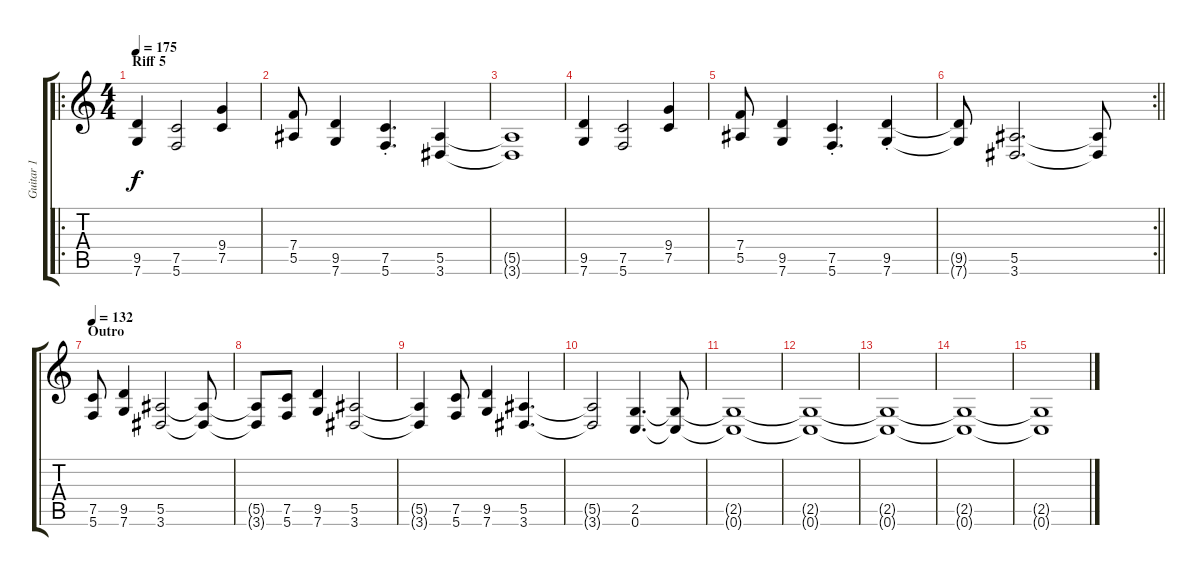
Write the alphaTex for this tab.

\track ("Guitar 1" "Guitar 1") {instrument distortionguitar}
\staff {score tabs}
\tuning (C4 G3 Eb3 Bb2 F2 C2) {hide}
\ro
\ts (4 4)
\section ("" "Riff 5")
\tempo 175
\clef g2
\ks c
(9.5 7.6).4{dy f} (7.5 5.6).2 (9.4 7.5).4 |
(7.4 5.5).8 (9.5 7.6).4 (7.5{st} 5.6{st}).4{d} (5.5 3.6).4 |
(5.5{t} 3.6{t}).1 |
(9.5 7.6).4 (7.5 5.6).2 (9.4 7.5).4 |
(7.4 5.5).8 (9.5 7.6).4 (7.5{st} 5.6{st}).4{d} (9.5{st} 7.6{st}).4 |
\rc 2
\barLineRight lightlight
(9.5{t} 7.6{t}).8 (5.5 3.6).2{d} (5.5{t} 3.6{t}).8 |
\section ("" "Outro")
\tempo 132
(7.5 5.6).8 (9.5 7.6).4 (5.5 3.6).2 (5.5{t} 3.6{t}).8 |
(5.5{t} 3.6{t}).8 (7.5 5.6).8 (9.5 7.6).4 (5.5 3.6).2 |
(5.5{t} 3.6{t}).4 (7.5 5.6).8 (9.5 7.6).4 (5.5 3.6).4{d} |
(5.5{t} 3.6{t}).2 (2.5 0.6).4{d volume 0} (2.5{t} 0.6{t}).8 |
(2.5{t} 0.6{t}).1 |
(2.5{t} 0.6{t}).1 |
(2.5{t} 0.6{t}).1 |
(2.5{t} 0.6{t}).1 |
(2.5{t} 0.6{t}).1
